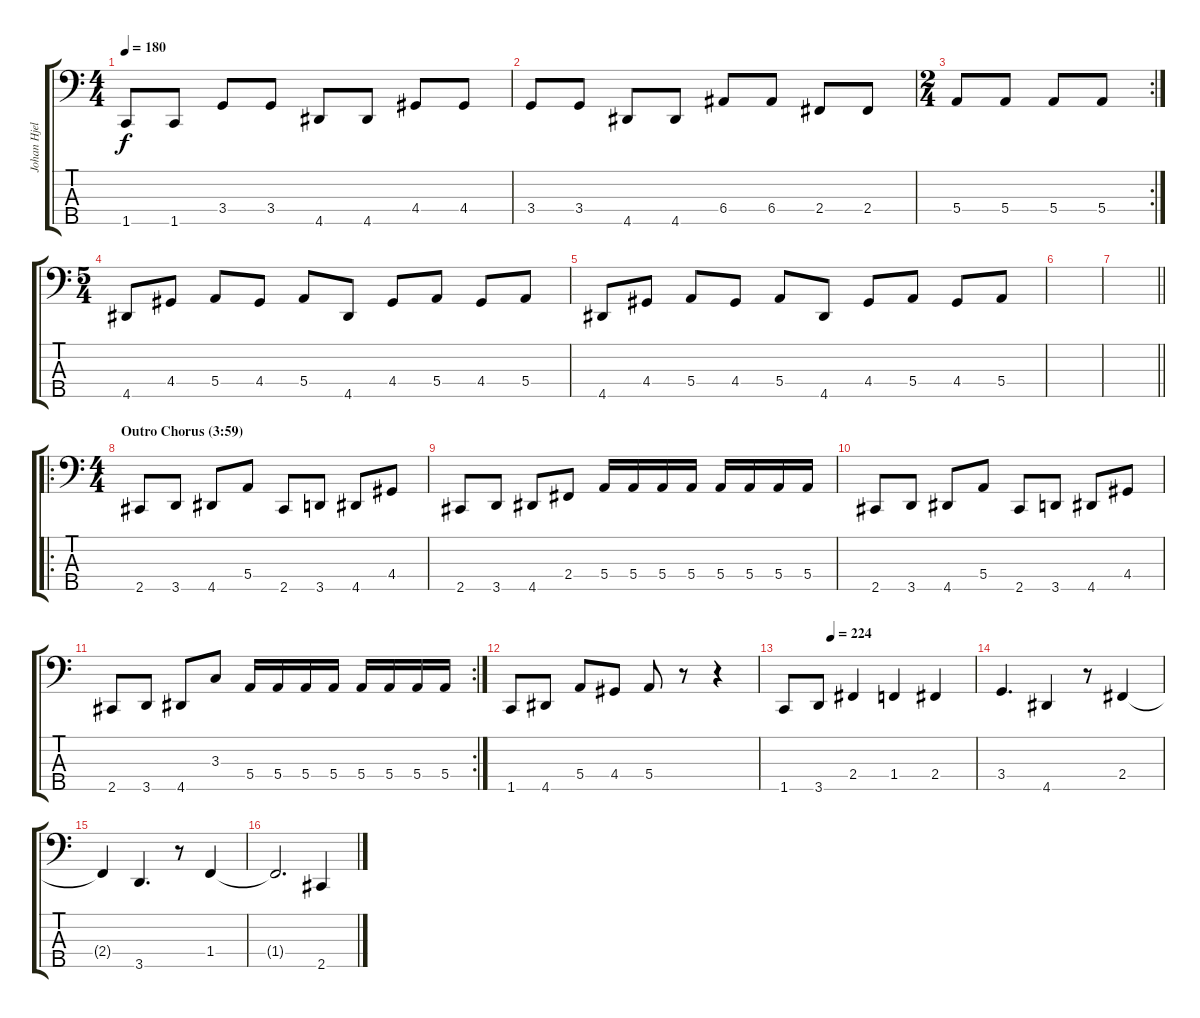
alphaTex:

\track ("Johan Hjelm" "Johan Hjel") {instrument electricbassfinger}
\staff {score tabs}
\tuning (G2 D2 A1 E1 B0) {hide}
\ts (4 4)
\tempo 180
\clef f4
\ks c
1.5.8{dy f} 1.5.8 3.4.8 3.4.8 4.5.8 4.5.8 4.4.8 4.4.8 |
3.4.8 3.4.8 4.5.8 4.5.8 6.4.8 6.4.8 2.4.8 2.4.8 |
\rc 2
\ts (2 4)
5.4.8 5.4.8 5.4.8 5.4.8 |
\ts (5 4)
4.5.8 4.4.8 5.4.8 4.4.8 5.4.8 4.5.8 4.4.8 5.4.8 4.4.8 5.4.8 |
4.5.8 4.4.8 5.4.8 4.4.8 5.4.8 4.5.8 4.4.8 5.4.8 4.4.8 5.4.8 |
|
\barLineRight lightlight
|
\ro
\ts (4 4)
\section ("" "Outro Chorus (3:59)")
2.5.8 3.5.8 4.5.8 5.4.8 2.5.8 3.5.8 4.5.8 4.4.8 |
2.5.8 3.5.8 4.5.8 2.4.8 5.4.16 5.4.16 5.4.16 5.4.16 5.4.16 5.4.16 5.4.16 5.4.16 |
2.5.8 3.5.8 4.5.8 5.4.8 2.5.8 3.5.8 4.5.8 4.4.8 |
\rc 2
2.5.8 3.5.8 4.5.8 3.3.8 5.4.16 5.4.16 5.4.16 5.4.16 5.4.16 5.4.16 5.4.16 5.4.16 |
1.5.8 4.5.8 5.4.8 4.4.8 5.4.8 r.8 r.4 |
\tempo (224 0.25)
1.5.8 3.5.8 2.4.4 1.4.4 2.4.4 |
3.4.4{d} 4.5.4 r.8 2.4.4 |
2.4{t}.4 3.5.4{d} r.8 1.4.4 |
1.4{t}.2{d} 2.5.4
